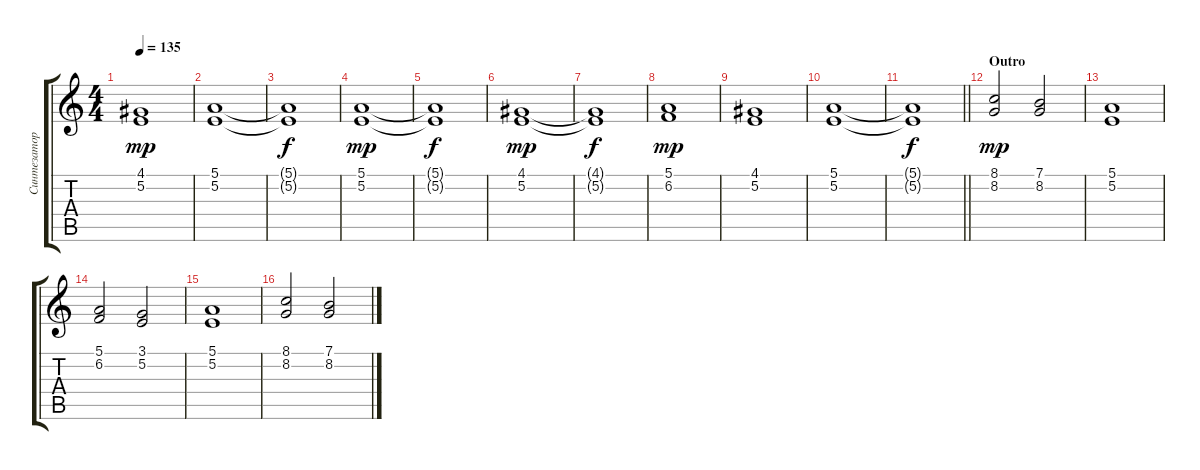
\track ("Синтезатор 3" "Синтезатор") {instrument stringensemble1}
\staff {score tabs}
\tuning (E4 B3 G3 D3 A2 E2) {hide}
\ts (4 4)
\tempo 135
\clef g2
\ks c
(4.1 5.2).1{dy mp} |
(5.1 5.2).1 |
(5.1{t} 5.2{t}).1{dy f} |
(5.1 5.2).1{dy mp} |
(5.1{t} 5.2{t}).1{dy f} |
(4.1 5.2).1{dy mp} |
(4.1{t} 5.2{t}).1{dy f} |
(5.1 6.2).1{dy mp} |
(4.1 5.2).1 |
(5.1 5.2).1 |
\barLineRight lightlight
(5.1{t} 5.2{t}).1{dy f} |
\section ("" "Outro")
(8.1 8.2).2{dy mp} (7.1 8.2).2 |
(5.1 5.2).1 |
(5.1 6.2).2 (3.1 5.2).2 |
(5.1 5.2).1 |
(8.1 8.2).2 (7.1 8.2).2
